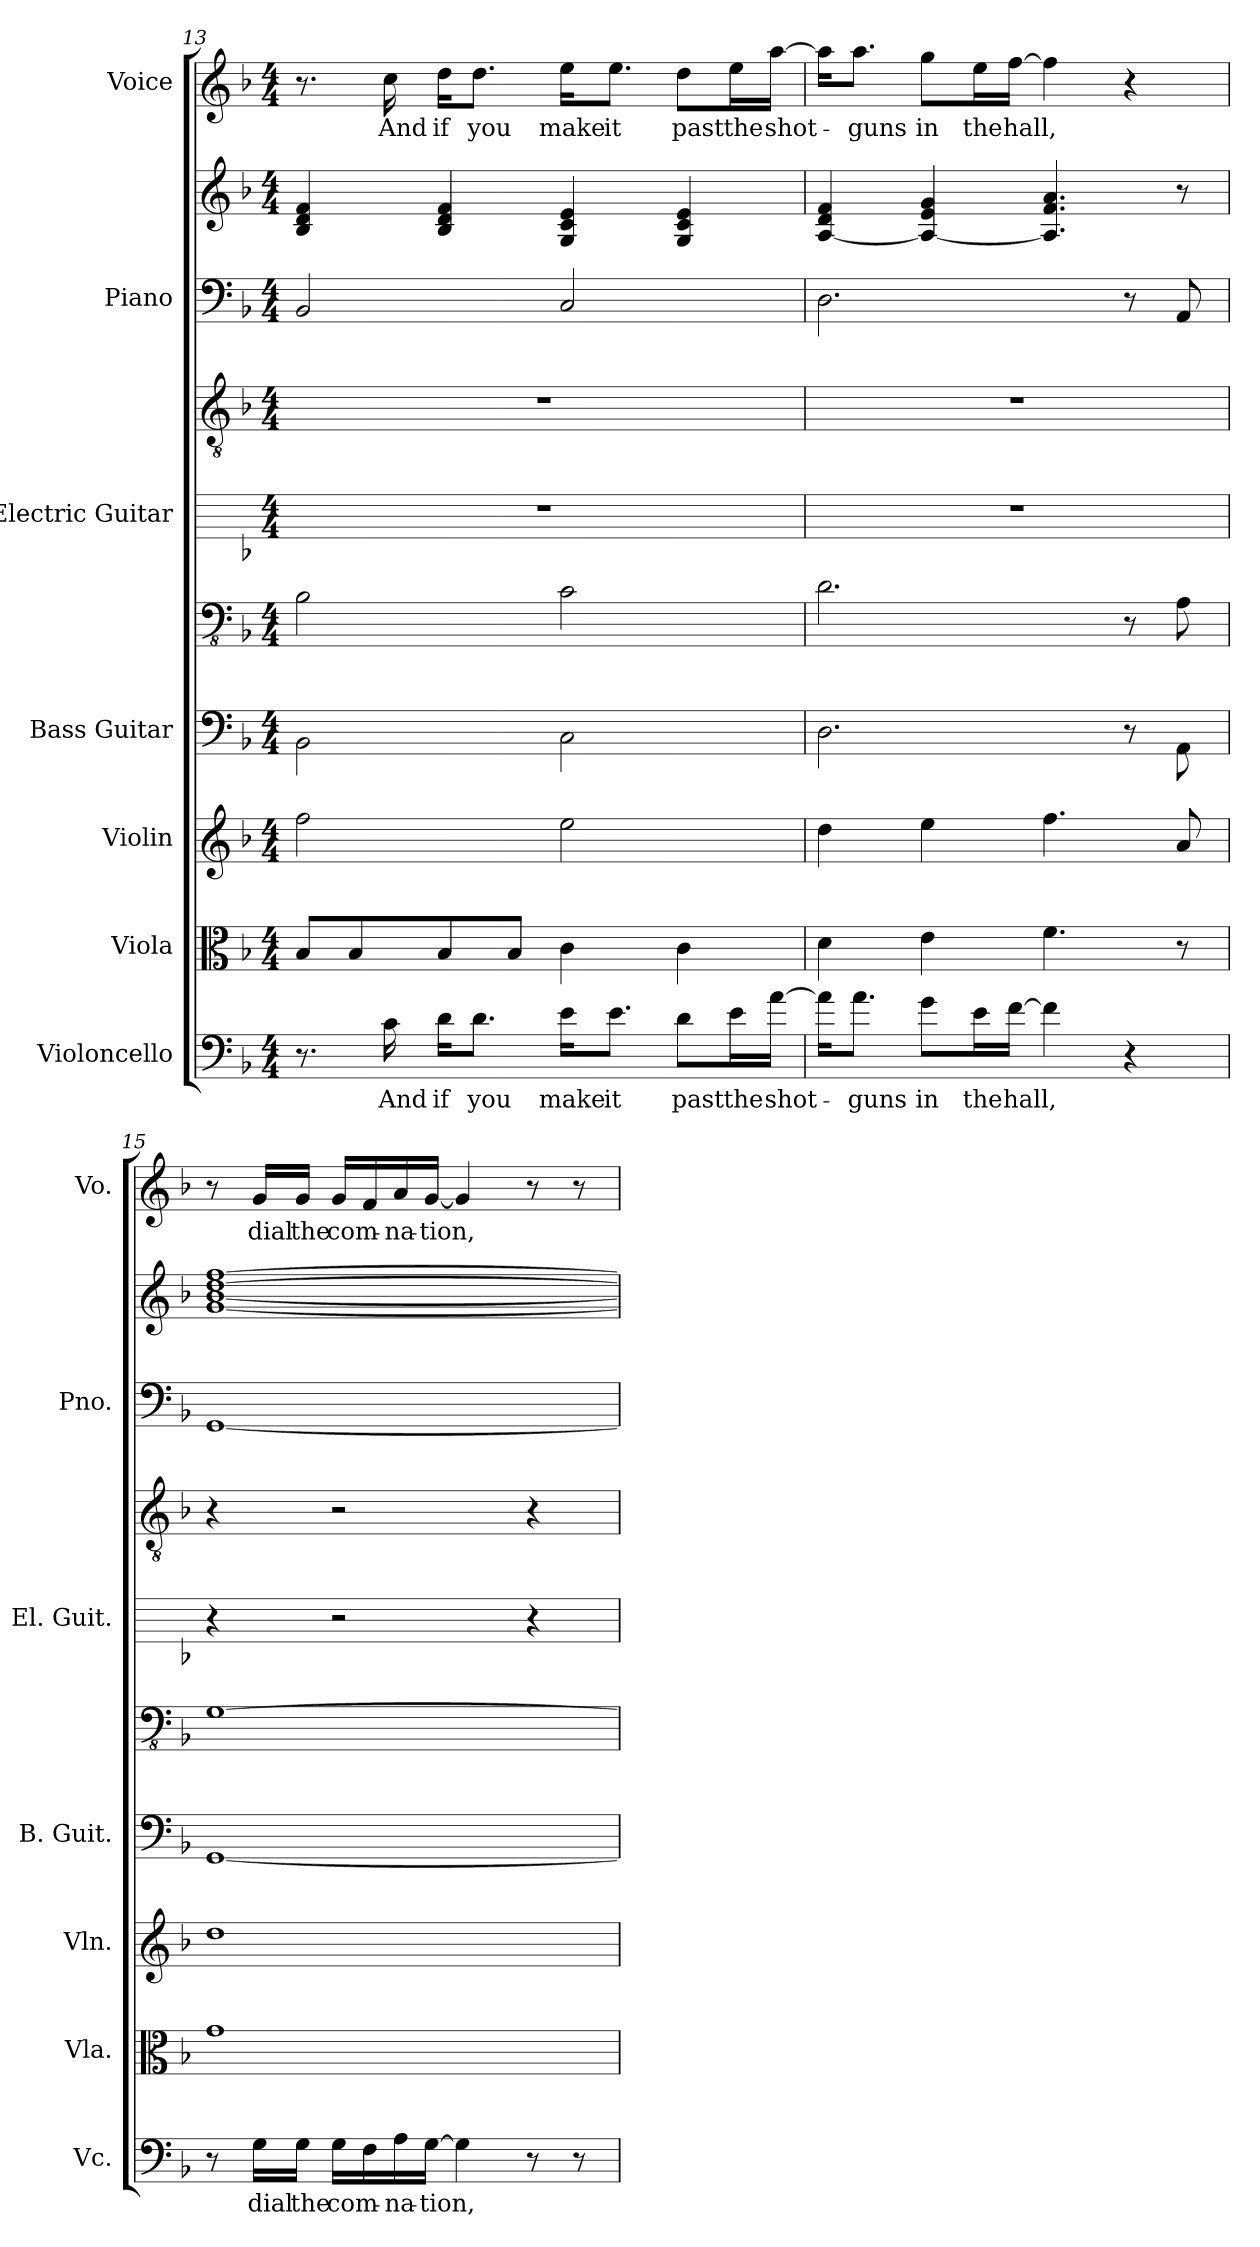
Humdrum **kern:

**kern	**text	**kern	**kern	**kern	**kern	**kern	**kern	**kern	**kern	**kern	**text
*part7	*part7	*part6	*part5	*part4	*part4	*part3	*part3	*part2	*part2	*part1	*part1
*staff10	*staff10	*staff9	*staff8	*staff7	*staff6	*staff5	*staff4	*staff3	*staff2	*staff1	*staff1
*I"Violoncello	*	*I"Viola	*I"Violin	*I"Bass Guitar	*	*I"Electric Guitar	*	*I"Piano	*	*I"Voice	*
*I'Vc.	*	*I'Vla.	*I'Vln.	*I'B. Guit.	*	*I'El. Guit.	*	*I'Pno.	*	*I'Vo.	*
*clefF4	*	*clefC3	*clefG2	*	*clefFv4	*	*clefGv2	*clefF4	*clefG2	*clefG2	*
*k[b-]	*	*k[b-]	*k[b-]	*k[b-]	*k[b-]	*k[b-]	*k[b-]	*k[b-]	*k[b-]	*k[b-]	*
*M4/4	*	*M4/4	*M4/4	*M4/4	*M4/4	*M4/4	*M4/4	*M4/4	*M4/4	*M4/4	*
=13	=13	=13	=13	=13	=13	=13	=13	=13	=13	=13	=13
8.r	.	8B-/L	2ff\	2BB-\	2BB-\	1r	1r	2BB-/	4B-/ 4d/ 4f/	8.r	.
.	.	8B-/	.	.	.	.	.	.	.	.	.
16c\	And	.	.	.	.	.	.	.	.	16cc\	And
16d\KL	if	8B-/	.	.	.	.	.	.	4B-/ 4d/ 4f/	16dd\KL	if
8.d\J	you	.	.	.	.	.	.	.	.	8.dd\J	you
.	.	8B-/J	.	.	.	.	.	.	.	.	.
16e\KL	make	4c\	2ee\	2C\	2C\	.	.	2C/	4G/ 4c/ 4e/	16ee\KL	make
8.e\J	it	.	.	.	.	.	.	.	.	8.ee\J	it
8d\L	past	4c\	.	.	.	.	.	.	4G/ 4c/ 4e/	8dd\L	past
16e\L	the	.	.	.	.	.	.	.	.	16ee\L	the
[16a\JJ	shot-	.	.	.	.	.	.	.	.	[16aa\JJ	shot-
!!LO:PB:g=z
=14	=14	=14	=14	=14	=14	=14	=14	=14	=14	=14	=14
16a\KL]	.	4d\	4dd\	2.D\	2.D\	1r	1r	2.D\	[4A/ 4d/ 4f/	16aa\KL]	.
8.a\J	-guns	.	.	.	.	.	.	.	.	8.aa\J	-guns
8g\L	in	4e\	4ee\	.	.	.	.	.	4A/_ 4e/ 4g/	8gg\L	in
16e\L	the	.	.	.	.	.	.	.	.	16ee\L	the
[16f\JJ	hall,	.	.	.	.	.	.	.	.	[16ff\JJ	hall,
4f\]	.	4.f\	4.ff\	.	.	.	.	.	4.A/] 4.f/ 4.a/	4ff\]	.
4r	.	.	.	8r	8r	.	.	8r	.	4r	.
.	.	8r	8a/	8AA\	8AA\	.	.	8AA/	8r	.	.
=15	=15	=15	=15	=15	=15	=15	=15	=15	=15	=15	=15
8r	.	1g	1dd	[1GG	[1GG	4r	4r	[1GG	[1g [1b- [1dd [1ff	8r	.
16G\LL	dial	.	.	.	.	.	.	.	.	16g/LL	dial
16G\JJ	the	.	.	.	.	.	.	.	.	16g/JJ	the
16G\LL	com-	.	.	.	.	2r	2r	.	.	16g/LL	com-
16F\	.	.	.	.	.	.	.	.	.	16f/	.
16A\	-na-	.	.	.	.	.	.	.	.	16a/	-na-
[16G\JJ	-tion,	.	.	.	.	.	.	.	.	[16g/JJ	-tion,
4G\]	.	.	.	.	.	.	.	.	.	4g/]	.
8r	.	.	.	.	.	4r	4r	.	.	8r	.
8r	.	.	.	.	.	.	.	.	.	8r	.
=	=	=	=	=	=	=	=	=	=	=	=
*-	*-	*-	*-	*-	*-	*-	*-	*-	*-	*-	*-
